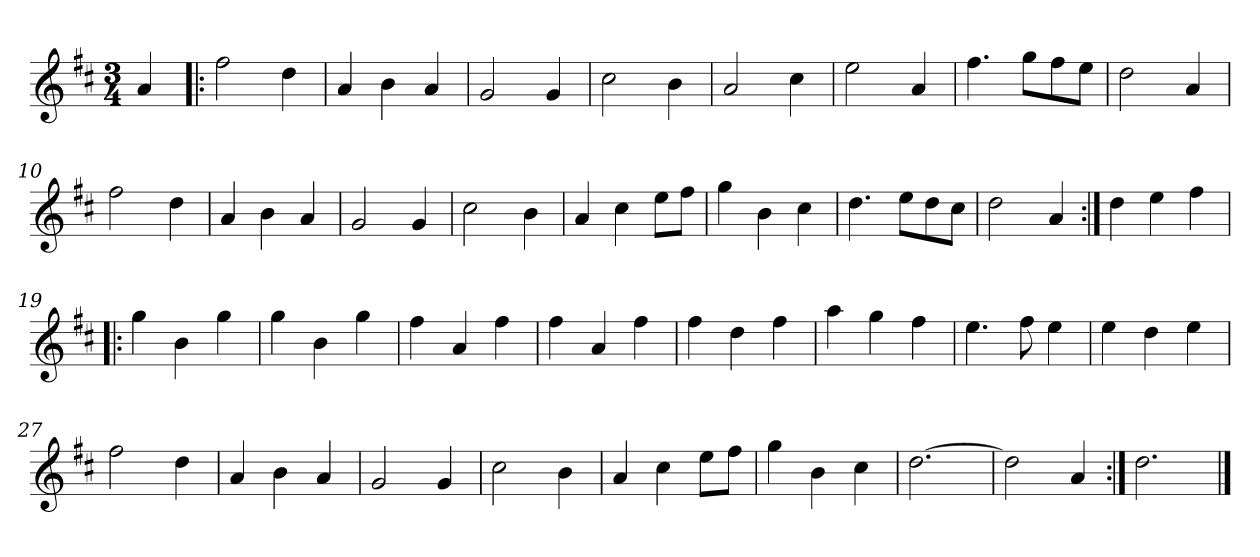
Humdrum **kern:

**kern
*part1
*staff1
*clefG2
*k[f#c#]
*D:
*M3/4
*MM130
=1
4a/
=2!|:
2ff#\
4dd\
=3
4a/
4b\
4a/
=4
2g/
4g/
=5
2cc#\
4b\
=6
2a/
4cc#\
=7
2ee\
4a/
=8
4.ff#\
8gg\L
8ff#\
8ee\J
=9
2dd\
4a/
=10
2ff#\
4dd\
=11
4a/
4b\
4a/
=12
2g/
4g/
=13
2cc#\
4b\
=14
4a/
4cc#\
8ee\L
8ff#\J
!!LO:LB:g=z
=15
4gg\
4b\
4cc#\
=16
4.dd\
8ee\L
8dd\
8cc#\J
=17
2dd\
4a/
=18:|!
4dd\
4ee\
4ff#\
=19!|:
4gg\
4b\
4gg\
=20
4gg\
4b\
4gg\
=21
4ff#\
4a/
4ff#\
=22
4ff#\
4a/
4ff#\
=23
4ff#\
4dd\
4ff#\
=24
4aa\
4gg\
4ff#\
=25
4.ee\
8ff#\
4ee\
=26
4ee\
4dd\
4ee\
!!LO:LB:g=z
=27
2ff#\
4dd\
=28
4a/
4b\
4a/
=29
2g/
4g/
=30
2cc#\
4b\
=31
4a/
4cc#\
8ee\L
8ff#\J
=32
4gg\
4b\
4cc#\
=33
[2.dd\
=34
2dd\]
4a/
=35:|!
2.dd\
==
*-
